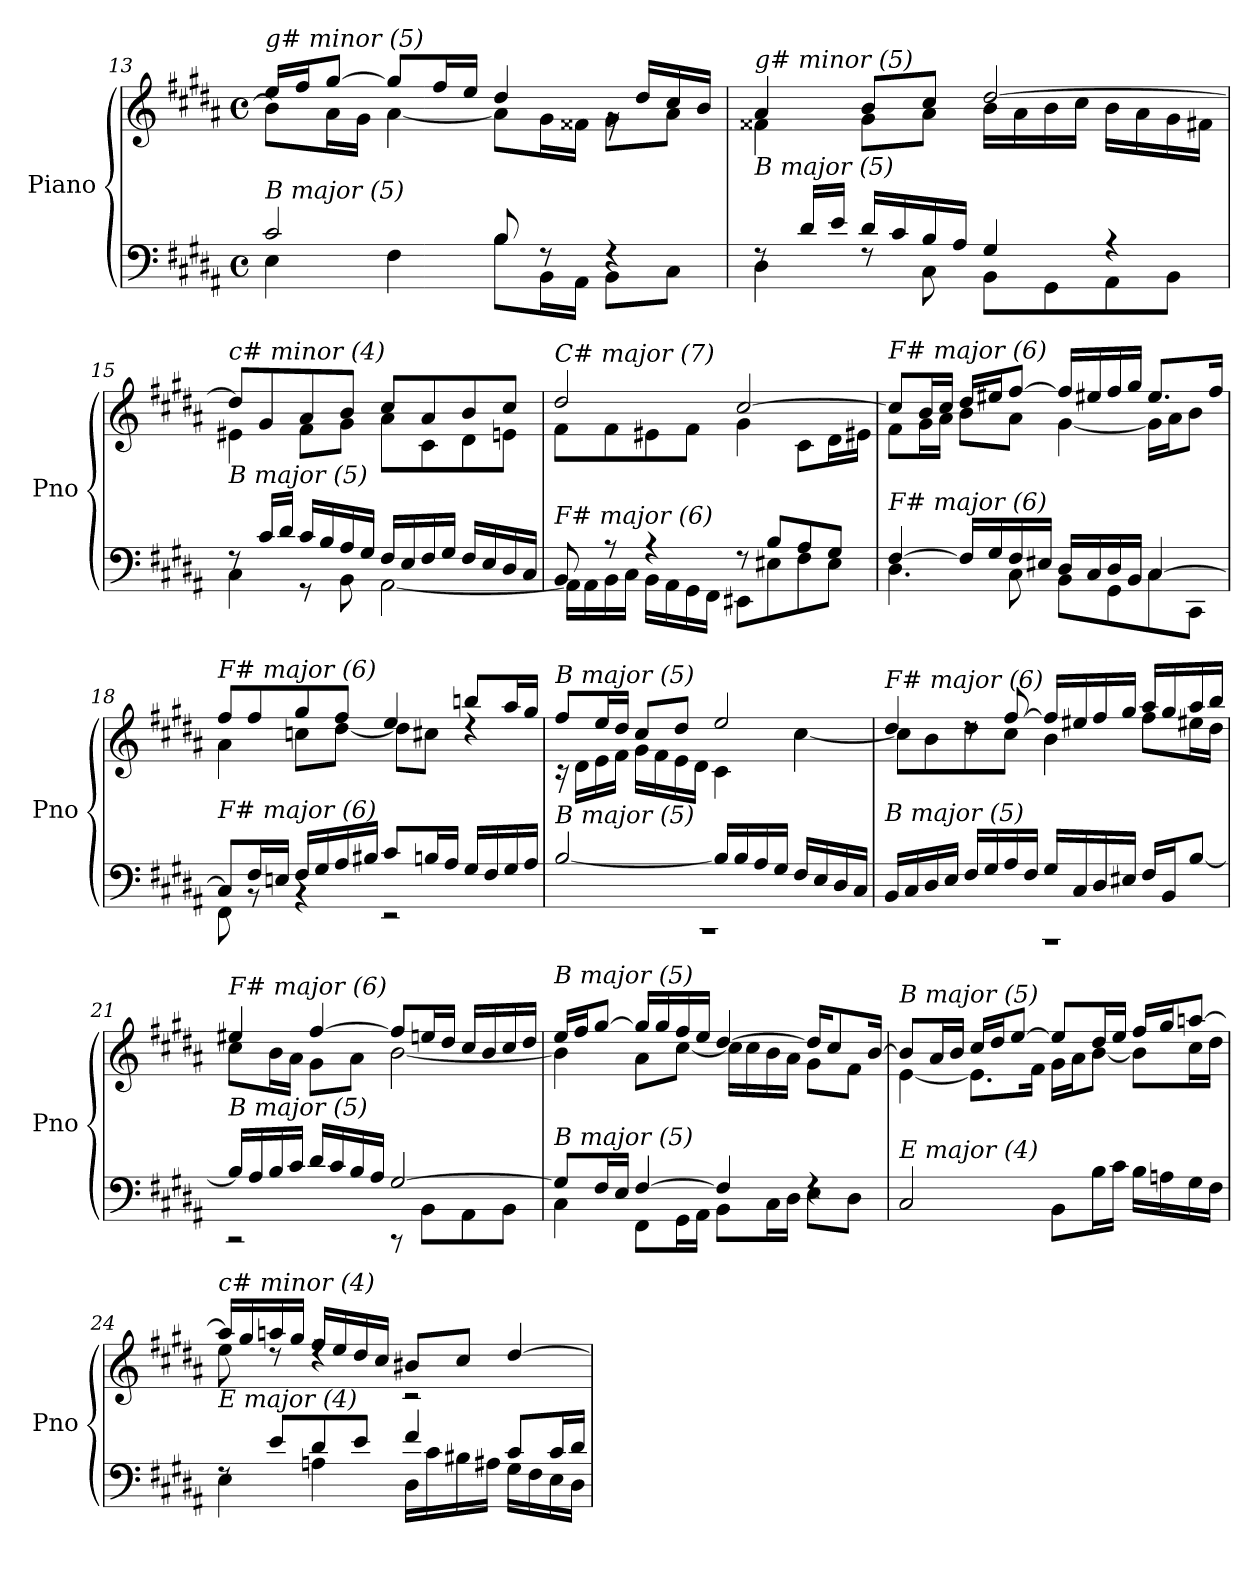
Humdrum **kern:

**kern	**kern
*part1	*part1
*staff2	*staff1
*I"Piano	*
*I'Pno	*
*clefF4	*clefG2
*k[f#c#g#d#a#]	*k[f#c#g#d#a#]
*M4/4	*M4/4
*met(c)	*met(c)
=13	=13
*^	*^
!	!	!LO:TX:i:t=g# minor (5)	!
!LO:TX:i:t=B major (5)	!	!	!
2c#/	4E\	16ee/LL	8b\L]
.	.	16ff#/J	.
.	.	[8gg#/J	16a#\L
.	.	.	16g#\JJ
.	4F#\	8gg#/L]	[4a#\
.	.	16ff#/L	.
.	.	16ee/JJ	.
8B/	8B\L	4dd#/	8a#\L]
8rF	16BB\L	.	16g#\L
.	16AA#\JJ	.	16f##X\JJ
4rF	8BB\L	16rg	8g#\L
.	.	16dd#/LL	.
.	8C#\J	16cc#/	8a#\J
.	.	16b/JJ	.
!!LO:PB:g=z	!!
=14	=14	=14	=14
!	!	!LO:TX:i:t=g# minor (5)	!
!LO:TX:i:t=B major (5)	!	!	!
8rF	4D#\	4a#/	4f##X\
16d#/LL	.	.	.
16e/JJ	.	.	.
16d#/LL	8rF	8b/L	8g#\L
16c#/	.	.	.
16B/	8C#\	8cc#/J	8a#\J
16A#/JJ	.	.	.
4G#/	8BB\L	[2dd#/	16b\LL
.	.	.	16a#\
.	8GG#\	.	16b\
.	.	.	16cc#\JJ
4r	8AA#\	.	16b\LL
.	.	.	16a#\
.	8BB\J	.	16g#\
.	.	.	16f#X\JJ
=15	=15	=15	=15
!	!	!LO:TX:i:t=c# minor (4)	!
!LO:TX:i:t=B major (5)	!	!	!
8rF	4C#\	8dd#/L]	4e#X\
16c#/LL	.	8g#/	.
16d#/JJ	.	.	.
16c#/LL	8r	8a#/	8f#\L
16B/	.	.	.
16A#/	8BB\	8b/J	8g#\J
16G#/JJ	.	.	.
16F#/LL	[2AA#\	8cc#/L	8a#\L
16E/	.	.	.
16F#/	.	8a#/	8c#\
16G#/JJ	.	.	.
16F#/LL	.	8b/	8d#\
16E/	.	.	.
16D#/	.	8cc#/J	8en\J
16C#/JJ	.	.	.
=16	=16	=16	=16
!	!	!LO:TX:i:t=C# major (7)	!
!LO:TX:i:t=F# major (6)	!	!	!
8BB/	16AA#\LL]	2dd#/	8f#\L
.	16AA#\	.	.
8r	16BB\	.	8f#\
.	16C#\JJ	.	.
4r	16BB\LL	.	8e#X\
.	16AA#\	.	.
.	16GG#\	.	8f#\J
.	16FF#\JJ	.	.
8r	8EE#X\L	[2cc#/	4g#\
8B/L	8E#X\	.	.
8A#/	8F#\	.	8c#\L
8G#/J	8E#\J	.	16d#\L
.	.	.	16e#X\JJ
!!LO:LB:g=z	!!
=17	=17	=17	=17
!	!	!LO:TX:i:t=F# major (6)	!
!LO:TX:i:t=F# major (6)	!	!	!
[4F#/	4.D#\	8cc#/L]	8f#\L
.	.	16b/L	16g#\L
.	.	16cc#/JJ	16a#\JJ
16F#/LL]	.	16dd#/LL	8b\L
16G#/	.	16ee#X/J	.
16F#/	8C#\	[8ff#/J	8a#\J
16E#X/JJ	.	.	.
16D#/LL	8BB\L	16ff#/LL]	[4g#\
16C#/	.	16ee#X/	.
16D#/	8GG#\	16ff#/	.
16BB/JJ	.	16gg#/JJ	.
[4C#/	8C#\	8.ee#/L	16g#\LL]
.	.	.	16a#\J
.	8CC#\J	.	8b\J
.	.	16ff#/Jk	.
=18	=18	=18	=18
!	!	!LO:TX:i:t=F# major (6)	!
!LO:TX:i:t=F# major (6)	!	!	!
8C#/L]	8FF#\	8ff#/L	4a#\
16F#/L	8rBB	8ff#/	.
16En/JJ	.	.	.
16F#/LL	4rBB	8gg#/	8ccni\L
16G#/	.	.	.
16A#/	.	8ff#/J	[8dd#\J
16B#Xj/JJ	.	.	.
8c#/L	2r	4ee/	8dd#\L]
16Bn/L	.	.	8cc#\J
16A#/JJ	.	.	.
16G#/LL	.	8bbn/L	4rdd
16F#/	.	.	.
16G#/	.	16aa#/L	.
16A#/JJ	.	16gg#/JJ	.
!!LO:LB:g=z	!!
=19	=19	=19	=19
!	!	!LO:TX:i:t=B major (5)	!
!LO:TX:i:t=B major (5)	!	!	!
1rCC	[2B/	8ff#/L	16r
.	.	.	16d#\LL
.	.	16ee/L	16e\
.	.	16dd#/JJ	16f#\JJ
.	.	8cc#/L	16g#\LL
.	.	.	16f#\
.	.	8dd#/J	16e\
.	.	.	16d#\JJ
.	16B/LL]	2ee/	4c#\
.	16B/	.	.
.	16A#/	.	.
.	16G#/JJ	.	.
.	16F#/LL	.	[4cc#\
.	16E/	.	.
.	16D#/	.	.
.	16C#/JJ	.	.
!!LO:LB:g=z	!!
=20	=20	=20	=20
!	!	!LO:TX:i:t=F# major (6)	!
!LO:TX:i:t=B major (5)	!	!	!
1rAAA	16BB/LL	4dd#/	8cc#\L]
.	16C#/	.	.
.	16D#/	.	8b\
.	16E/JJ	.	.
.	16F#/LL	8rdd	8dd#\
.	16G#/	.	.
.	16A#/	[8ff#/	8cc#\J
.	16F#/JJ	.	.
.	16G#/LL	16ff#/LL]	4b\
.	16C#/	16ee#X/	.
.	16D#/	16ff#/	.
.	16E#Xj/JJ	16gg#/JJ	.
.	16F#/LL	16aa#/LL	8ff#\L
.	16BB/J	16gg#/	.
.	[8B/J	16aa#/	16ee#X\L
.	.	16bb/JJ	16dd#\JJ
=21	=21	=21	=21
!	!	!LO:TX:i:t=F# major (6)	!
!LO:TX:i:t=B major (5)	!	!	!
2rCC	16B/LL]	4ee#X/	8cc#\L
.	16A#/	.	.
.	16B/	.	16b\L
.	16c#/JJ	.	16a#\JJ
.	16d#/LL	[4ff#/	8g#\L
.	16c#/	.	.
.	16B/	.	8a#\J
.	16A#/JJ	.	.
[2G#/	8rCC	8ff#/L]	[2b\
.	8BB\L	16een/L	.
.	.	16dd#/JJ	.
.	8AA#\	16cc#/LL	.
.	.	16b/	.
.	8BB\J	16cc#/	.
.	.	16dd#/JJ	.
!!LO:LB:g=z	!!
=22	=22	=22	=22
!	!	!LO:TX:i:t=B major (5)	!
!LO:TX:i:t=B major (5)	!	!	!
8G#/L]	4C#\	16ee/LL	4b\]
.	.	16ff#/J	.
16F#/L	.	[8gg#/J	.
16E/JJ	.	.	.
[4F#/	8FF#\L	16gg#/LL]	8a#\L
.	.	16gg#/	.
.	16GG#\L	16ff#/	[8cc#\J
.	16AA#\JJ	16ee/JJ	.
4F#/]	8BB\L	[4dd#/	16cc#\LL]
.	.	.	16cc#\
.	16C#\L	.	16b\
.	16D#\JJ	.	16a#\JJ
4rF	8E\L	16dd#/KL]	8g#\L
.	.	8cc#/	.
.	8D#\J	.	8f#\J
.	.	[16b/Jk	.
*v	*v	*	*
!!LO:PB:g=z	!!
=23	=23	=23
!	!LO:TX:i:t=B major (5)	!
!LO:TX:i:t=E major (4)	!	!
2C#/	8b/L]	[4e\
.	16a#/L	.
.	16b/JJ	.
.	16cc#/LL	8.e\L]
.	16dd#/J	.
.	[8ee/J	.
.	.	16f#\Jk
8BB\L	8ee/L]	16g#\LL
.	.	16a#\J
16B\L	16dd#/L	[8b\J
16c#\JJ	16ee/JJ	.
16B\LL	16ff#/LL	8b\L]
16An\	16gg#/J	.
16G#\	[8aan/J	16cc#\L
16F#\JJ	.	16dd#\JJ
=24	=24	=24
*^	*	*
!	!	!LO:TX:i:t=c# minor (4)	!
!LO:TX:i:t=E major (4)	!	!	!
8rF	4E\	16aa/LL]	8ee\
.	.	16gg#/	.
8e/L	.	16aan/	8rdd
.	.	16gg#/JJ	.
8d#/	4An\	16ff#/LL	4rdd
.	.	16ee/	.
8e/J	.	16dd#/	.
.	.	16cc#/JJ	.
4f#/	16D#\LL	8b#X/L	2r
.	16c#\	.	.
.	16B#Xj\	8cc#/J	.
.	16A#X\JJ	.	.
8c#i/L	16G#\LL	[4dd#/	.
.	16F#\	.	.
16c#/L	16E\	.	.
16d#/JJ	16D#\JJ	.	.
*v	*v	*	*
*	*v	*v
=	=
*-	*-
